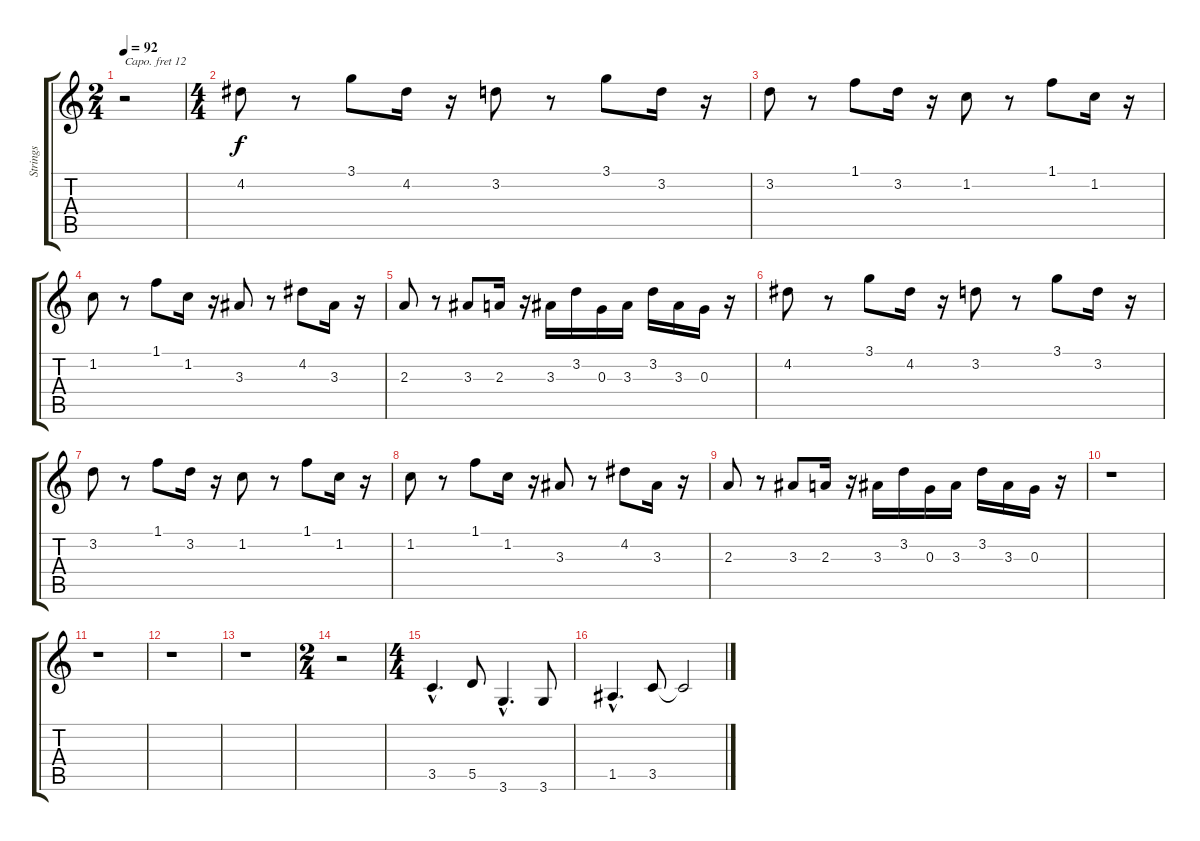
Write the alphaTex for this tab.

\track ("Strings" "Strings") {instrument synthstrings1}
\staff {score tabs}
\capo 12
\tuning (E4 B3 G3 D3 A2 E2) {hide}
\ts (2 4)
\tempo 92
\clef g2
\ks c
r.2{dy f} |
\ts (4 4)
4.2.8 r.8 3.1.8 4.2.16 r.16 3.2.8 r.8 3.1.8 3.2.16 r.16 |
3.2.8 r.8 1.1.8 3.2.16 r.16 1.2.8 r.8 1.1.8 1.2.16 r.16 |
1.2.8 r.8 1.1.8 1.2.16 r.16 3.3.8 r.8 4.2.8 3.3.16 r.16 |
2.3.8 r.8 3.3.8 2.3.16 r.16 3.3.16 3.2.16 0.3.16 3.3.16 3.2.16 3.3.16 0.3.16 r.16 |
4.2.8 r.8 3.1.8 4.2.16 r.16 3.2.8 r.8 3.1.8 3.2.16 r.16 |
3.2.8 r.8 1.1.8 3.2.16 r.16 1.2.8 r.8 1.1.8 1.2.16 r.16 |
1.2.8 r.8 1.1.8 1.2.16 r.16 3.3.8 r.8 4.2.8 3.3.16 r.16 |
2.3.8 r.8 3.3.8 2.3.16 r.16 3.3.16 3.2.16 0.3.16 3.3.16 3.2.16 3.3.16 0.3.16 r.16 |
r.1 |
r.1 |
r.1 |
r.1 |
\ts (2 4)
r.2 |
\ts (4 4)
3.5{hac}.4{d} 5.5.8 3.6{hac}.4{d} 3.6.8 |
1.5{hac}.4{d} 3.5.8 3.5{t}.2
